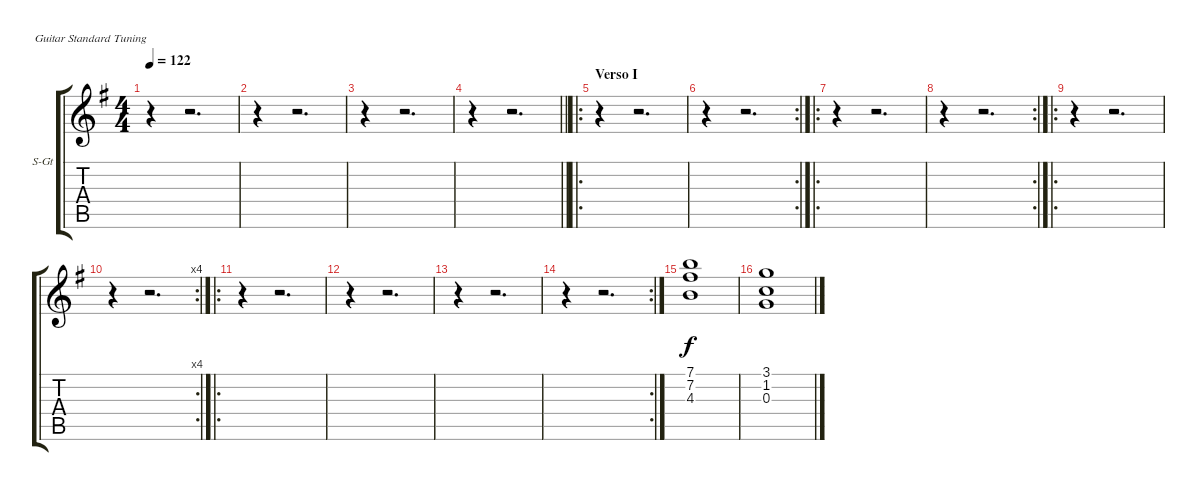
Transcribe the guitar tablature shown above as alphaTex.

\bracketExtendMode groupsimilarinstruments
\firstSystemTrackNameOrientation horizontal
\otherSystemsTrackNameOrientation horizontal
\track ("Ensemble Strings" "S-Gt") {instrument stringensemble1}
\staff {score tabs}
\tuning (E4 B3 G3 D3 A2 E2)
\displaytranspose 12
\ts (4 4)
\tempo 122
\clef g2
\ks g
r.4{dy f} r.2{d} |
r.4 r.2{d} |
r.4 r.2{d} |
\barLineRight lightlight
r.4 r.2{d} |
\ro
\section ("" "Verso I")
r.4 r.2{d} |
\rc 2
r.4 r.2{d} |
\ro
r.4 r.2{d} |
\rc 2
r.4 r.2{d} |
\ro
r.4 r.2{d} |
\rc 4
r.4 r.2{d} |
\ro
r.4 r.2{d} |
r.4 r.2{d} |
r.4 r.2{d} |
\rc 2
r.4 r.2{d} |
(7.1 7.2 4.3).1 |
(3.1 1.2 0.3).1
